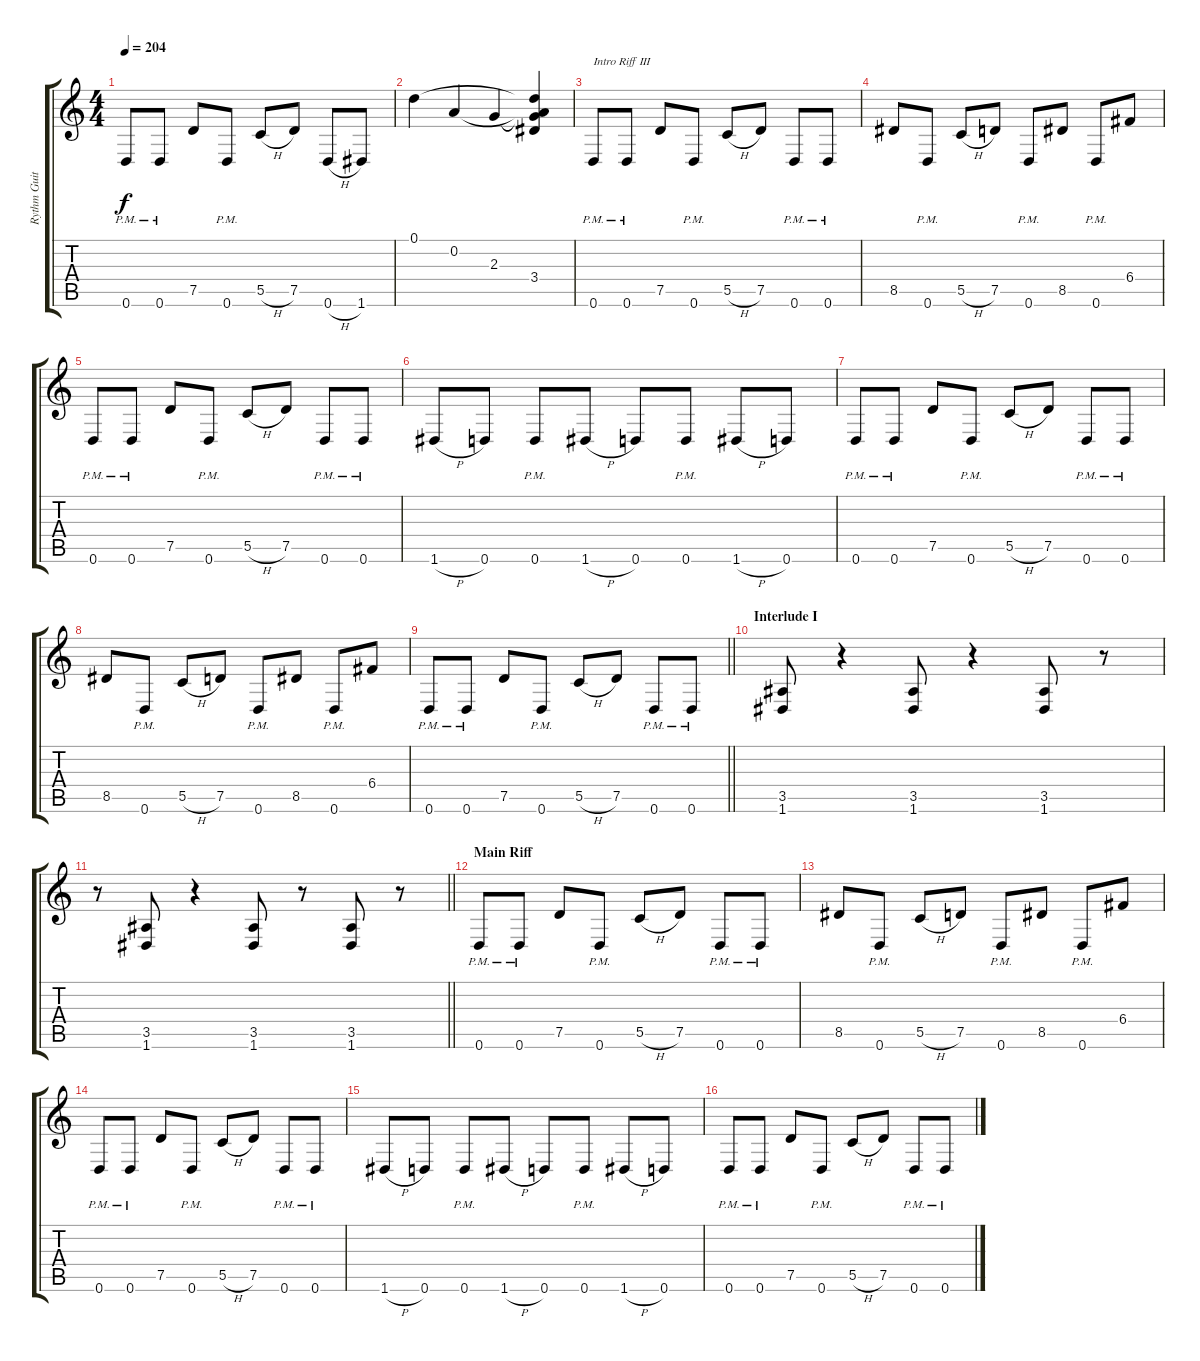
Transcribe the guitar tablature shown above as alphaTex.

\track ("Rythm Guitar I" "Rythm Guit") {instrument distortionguitar}
\staff {score tabs}
\tuning (D4 A3 F3 C3 G2 D2) {hide}
\ts (4 4)
\tempo 204
\clef g2
\ks c
0.6{pm}.8{dy f} 0.6{pm}.8 7.5.8 0.6{pm}.8 5.5{h}.8 7.5.8 0.6{h}.8 1.6.8 |
0.1.4 0.2.4 2.3.4 (0.1{t} 0.2{t} 2.3{t} 3.4).4 |
0.6{pm}.8{txt "Intro Riff III"} 0.6{pm}.8 7.5.8 0.6{pm}.8 5.5{h}.8 7.5.8 0.6{pm}.8 0.6{pm}.8 |
8.5.8 0.6{pm}.8 5.5{h}.8 7.5.8 0.6{pm}.8 8.5.8 0.6{pm}.8 6.4.8 |
0.6{pm}.8 0.6{pm}.8 7.5.8 0.6{pm}.8 5.5{h}.8 7.5.8 0.6{pm}.8 0.6{pm}.8 |
1.6{h}.8 0.6.8 0.6{pm}.8 1.6{h}.8 0.6.8 0.6{pm}.8 1.6{h}.8 0.6.8 |
0.6{pm}.8 0.6{pm}.8 7.5.8 0.6{pm}.8 5.5{h}.8 7.5.8 0.6{pm}.8 0.6{pm}.8 |
8.5.8 0.6{pm}.8 5.5{h}.8 7.5.8 0.6{pm}.8 8.5.8 0.6{pm}.8 6.4.8 |
\barLineRight lightlight
0.6{pm}.8 0.6{pm}.8 7.5.8 0.6{pm}.8 5.5{h}.8 7.5.8 0.6{pm}.8 0.6{pm}.8 |
\section ("" "Interlude I")
(3.5 1.6).8 r.4 (3.5 1.6).8 r.4 (3.5 1.6).8 r.8 |
\barLineRight lightlight
r.8 (3.5 1.6).8 r.4 (3.5 1.6).8 r.8 (3.5 1.6).8 r.8 |
\section ("" "Main Riff")
0.6{pm}.8 0.6{pm}.8 7.5.8 0.6{pm}.8 5.5{h}.8 7.5.8 0.6{pm}.8 0.6{pm}.8 |
8.5.8 0.6{pm}.8 5.5{h}.8 7.5.8 0.6{pm}.8 8.5.8 0.6{pm}.8 6.4.8 |
0.6{pm}.8 0.6{pm}.8 7.5.8 0.6{pm}.8 5.5{h}.8 7.5.8 0.6{pm}.8 0.6{pm}.8 |
1.6{h}.8 0.6.8 0.6{pm}.8 1.6{h}.8 0.6.8 0.6{pm}.8 1.6{h}.8 0.6.8 |
0.6{pm}.8 0.6{pm}.8 7.5.8 0.6{pm}.8 5.5{h}.8 7.5.8 0.6{pm}.8 0.6{pm}.8
